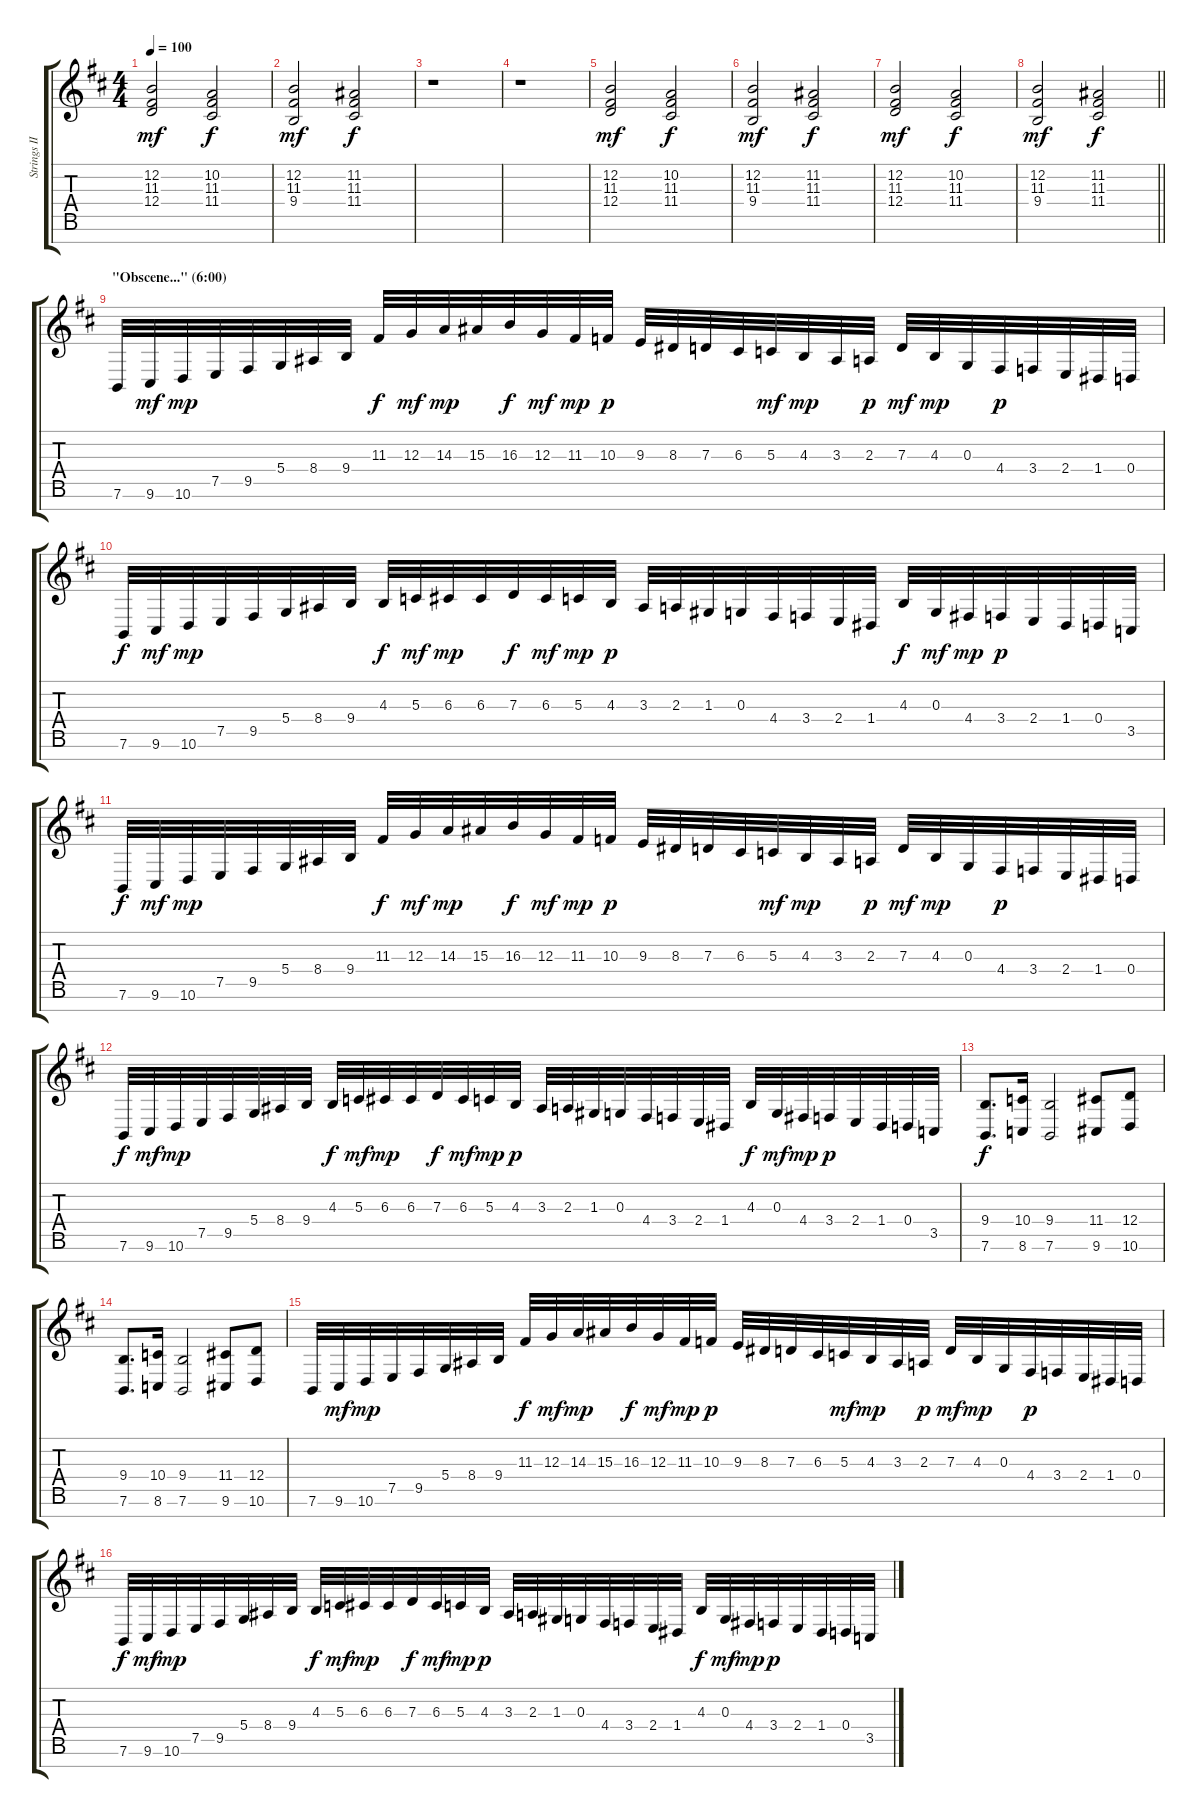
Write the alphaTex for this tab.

\track ("Strings II" "Strings II") {instrument pizzicatostrings}
\staff {score tabs}
\tuning (E4 B3 G3 D3 A2 E2 B1) {hide}
\ts (4 4)
\tempo 100
\clef g2
\ks bminor
(12.2 11.3 12.4).2{dy mf} (10.2 11.3 11.4).2{dy f} |
(12.2 11.3 9.4).2{dy mf} (11.2 11.3 11.4).2{dy f} |
r.1 |
r.1 |
(12.2 11.3 12.4).2{dy mf} (10.2 11.3 11.4).2{dy f} |
(12.2 11.3 9.4).2{dy mf} (11.2 11.3 11.4).2{dy f} |
(12.2 11.3 12.4).2{dy mf} (10.2 11.3 11.4).2{dy f} |
\barLineRight lightlight
(12.2 11.3 9.4).2{dy mf} (11.2 11.3 11.4).2{dy f} |
\section ("" "\"Obscene...\" (6:00)")
7.6.32{volume 13} 9.6.32{dy mf} 10.6.32{dy mp} 7.5.32 9.5.32 5.4.32 8.4.32 9.4.32 11.3.32{dy f} 12.3.32{dy mf} 14.3.32{dy mp} 15.3.32 16.3.32{dy f} 12.3.32{dy mf} 11.3.32{dy mp} 10.3.32{dy p} 9.3.32 8.3.32 7.3.32 6.3.32 5.3.32{dy mf} 4.3.32{dy mp} 3.3.32 2.3.32{dy p} 7.3.32{dy mf} 4.3.32{dy mp} 0.3.32 4.4.32{dy p} 3.4.32 2.4.32 1.4.32 0.4.32 |
7.6.32{dy f} 9.6.32{dy mf} 10.6.32{dy mp} 7.5.32 9.5.32 5.4.32 8.4.32 9.4.32 4.3.32{dy f} 5.3.32{dy mf} 6.3.32{dy mp} 6.3.32 7.3.32{dy f} 6.3.32{dy mf} 5.3.32{dy mp} 4.3.32{dy p} 3.3.32 2.3.32 1.3.32 0.3.32 4.4.32 3.4.32 2.4.32 1.4.32 4.3.32{dy f} 0.3.32{dy mf} 4.4.32{dy mp} 3.4.32{dy p} 2.4.32 1.4.32 0.4.32 3.5.32 |
7.6.32{dy f} 9.6.32{dy mf} 10.6.32{dy mp} 7.5.32 9.5.32 5.4.32 8.4.32 9.4.32 11.3.32{dy f} 12.3.32{dy mf} 14.3.32{dy mp} 15.3.32 16.3.32{dy f} 12.3.32{dy mf} 11.3.32{dy mp} 10.3.32{dy p} 9.3.32 8.3.32 7.3.32 6.3.32 5.3.32{dy mf} 4.3.32{dy mp} 3.3.32 2.3.32{dy p} 7.3.32{dy mf} 4.3.32{dy mp} 0.3.32 4.4.32{dy p} 3.4.32 2.4.32 1.4.32 0.4.32 |
7.6.32{dy f} 9.6.32{dy mf} 10.6.32{dy mp} 7.5.32 9.5.32 5.4.32 8.4.32 9.4.32 4.3.32{dy f} 5.3.32{dy mf} 6.3.32{dy mp} 6.3.32 7.3.32{dy f} 6.3.32{dy mf} 5.3.32{dy mp} 4.3.32{dy p} 3.3.32 2.3.32 1.3.32 0.3.32 4.4.32 3.4.32 2.4.32 1.4.32 4.3.32{dy f} 0.3.32{dy mf} 4.4.32{dy mp} 3.4.32{dy p} 2.4.32 1.4.32 0.4.32 3.5.32 |
(9.4 7.6).8{d dy f volume 8} (10.4 8.6).16 (9.4 7.6).2 (11.4 9.6).8 (12.4 10.6).8 |
(9.4 7.6).8{d} (10.4 8.6).16 (9.4 7.6).2 (11.4 9.6).8 (12.4 10.6).8 |
7.6.32 9.6.32{dy mf} 10.6.32{dy mp} 7.5.32 9.5.32 5.4.32 8.4.32 9.4.32 11.3.32{dy f} 12.3.32{dy mf} 14.3.32{dy mp} 15.3.32 16.3.32{dy f} 12.3.32{dy mf} 11.3.32{dy mp} 10.3.32{dy p} 9.3.32 8.3.32 7.3.32 6.3.32 5.3.32{dy mf} 4.3.32{dy mp} 3.3.32 2.3.32{dy p} 7.3.32{dy mf} 4.3.32{dy mp} 0.3.32 4.4.32{dy p} 3.4.32 2.4.32 1.4.32 0.4.32 |
7.6.32{dy f} 9.6.32{dy mf} 10.6.32{dy mp} 7.5.32 9.5.32 5.4.32 8.4.32 9.4.32 4.3.32{dy f} 5.3.32{dy mf} 6.3.32{dy mp} 6.3.32 7.3.32{dy f} 6.3.32{dy mf} 5.3.32{dy mp} 4.3.32{dy p} 3.3.32 2.3.32 1.3.32 0.3.32 4.4.32 3.4.32 2.4.32 1.4.32 4.3.32{dy f} 0.3.32{dy mf} 4.4.32{dy mp} 3.4.32{dy p} 2.4.32 1.4.32 0.4.32 3.5.32
